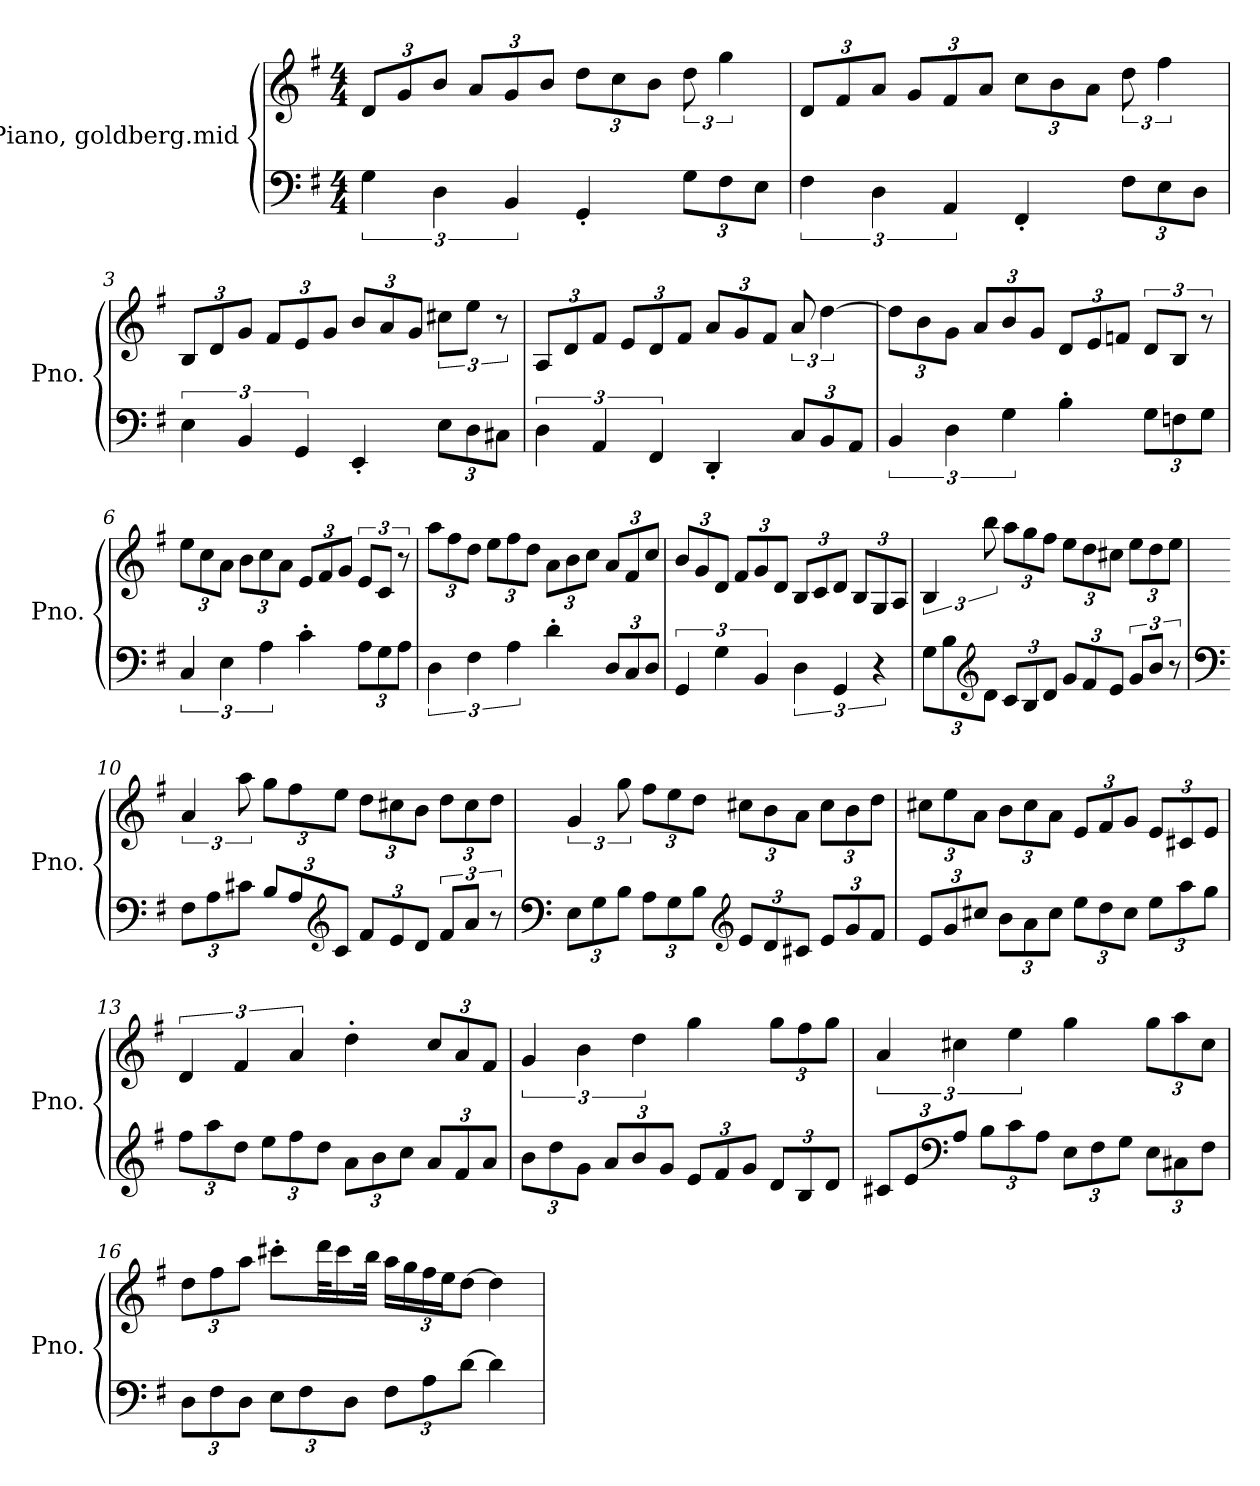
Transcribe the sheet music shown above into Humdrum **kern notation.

**kern	**kern
*part2	*part1
*staff2	*staff1
*I"Piano, goldberg.mid	*I"Piano, goldberg.mid
*I'Pno.	*I'Pno.
*clefF4	*clefG2
*k[f#]	*k[f#]
*M4/4	*M4/4
*MM160	*MM160
*	*Xbrackettup
=1	=1
6G\	12d/L
.	12g/
6D\	12b/J
.	12a/L
6BB/	12g/
.	12b/J
4GG'/	12dd\L
.	12cc\
.	12b\J
*Xbrackettup	*brackettup
12G\L	12dd\
12F#\	6gg\
12E\J	.
=2	=2
*brackettup	*Xbrackettup
6F#\	12d/L
.	12f#/
6D\	12a/J
.	12g/L
6AA/	12f#/
.	12a/J
4FF#'/	12cc\L
.	12b\
.	12a\J
*Xbrackettup	*brackettup
12F#\L	12dd\
12E\	6ff#\
12D\J	.
!!LO:LB:g=z
=3	=3
*brackettup	*Xbrackettup
6E\	12B/L
.	12d/
6BB/	12g/J
.	12f#/L
6GG/	12e/
.	12g/J
4EE'/	12b/L
.	12a/
.	12g/J
*Xbrackettup	*brackettup
12E\L	12cc#X\L
12D\	12ee\J
12C#X\J	12r
=4	=4
*brackettup	*Xbrackettup
6D\	12A/L
.	12d/
6AA/	12f#/J
.	12e/L
6FF#/	12d/
.	12f#/J
4DD'/	12a/L
.	12g/
.	12f#/J
*Xbrackettup	*brackettup
12C/L	12a/
12BB/	[6dd\
12AA/J	.
=5	=5
*brackettup	*Xbrackettup
6BB/	12dd\L]
.	12b\
6D\	12g\J
.	12a/L
6G\	12b/
.	12g/J
4B'\	12d/L
.	12e/
.	12fn/J
*Xbrackettup	*brackettup
12G\L	12d/L
12Fn\	12B/J
12G\J	12r
!!LO:LB:g=z
=6	=6
*brackettup	*Xbrackettup
6C/	12ee\L
.	12cc\
6E\	12a\J
.	12b\L
6A\	12cc\
.	12a\J
4c'\	12e/L
.	12f#/
.	12g/J
*Xbrackettup	*brackettup
12A\L	12e/L
12G\	12c/J
12A\J	12r
=7	=7
*brackettup	*Xbrackettup
6D\	12aa\L
.	12ff#\
6F#\	12dd\J
.	12ee\L
6A\	12ff#\
.	12dd\J
4d'\	12a\L
.	12b\
.	12cc\J
*Xbrackettup	*
12D/L	12a/L
12C/	12f#/
12D/J	12cc/J
=8	=8
*brackettup	*
6GG/	12b/L
.	12g/
6G\	12d/J
.	12f#/L
6BB/	12g/
.	12d/J
6D\	12B/L
.	12c/
6GG/	12d/J
.	12B/L
6r	12G/
.	12A/J
!!LO:LB:g=z
=9	=9
*Xbrackettup	*brackettup
12G\L	6B/
12B\	.
*clefG2	*
12d\J	12bb\
*	*Xbrackettup
12c/L	12aa\L
12B/	12gg\
12d/J	12ff#\J
12g/L	12ee\L
12f#/	12dd\
12e/J	12cc#X\J
*brackettup	*
12g/L	12ee\L
12b/J	12dd\
12r	12ee\J
=10	=10
*clefF4	*
*Xbrackettup	*brackettup
12F#\L	6a/
12A\	.
12c#X\J	12aa\
*	*Xbrackettup
12B/L	12gg\L
12A/	12ff#\
*clefG2	*
12c#/J	12ee\J
12f#/L	12dd\L
12e/	12cc#X\
12d/J	12b\J
*brackettup	*
12f#/L	12dd\L
12a/J	12cc#\
12r	12dd\J
!!LO:LB:g=z
=11	=11
*clefF4	*
*Xbrackettup	*brackettup
12E\L	6g/
12G\	.
12B\J	12gg\
*	*Xbrackettup
12A\L	12ff#\L
12G\	12ee\
12B\J	12dd\J
*clefG2	*
12e/L	12cc#X\L
12d/	12b\
12c#X/J	12a\J
12e/L	12cc#\L
12g/	12b\
12f#/J	12dd\J
=12	=12
12e/L	12cc#X\L
12g/	12ee\
12cc#X/J	12a\J
12b\L	12b\L
12a\	12cc#\
12cc#\J	12a\J
12ee\L	12e/L
12dd\	12f#/
12cc#\J	12g/J
12ee\L	12e/L
12aa\	12c#X/
12gg\J	12e/J
=13	=13
*	*brackettup
12ff#\L	6d/
12aa\	.
12dd\J	6f#/
12ee\L	.
12ff#\	6a/
12dd\J	.
12a\L	4dd'\
12b\	.
12cc\J	.
*	*Xbrackettup
12a/L	12cc/L
12f#/	12a/
12a/J	12f#/J
!!LO:LB:g=z
=14	=14
*	*brackettup
12b\L	6g/
12dd\	.
12g\J	6b\
12a/L	.
12b/	6dd\
12g/J	.
12e/L	4gg\
12f#/	.
12g/J	.
*	*Xbrackettup
12d/L	12gg\L
12B/	12ff#\
12d/J	12gg\J
=15	=15
*	*brackettup
12c#X/L	6a/
12e/	.
*clefF4	*
12A/J	6cc#X\
12B\L	.
12c#\	6ee\
12A\J	.
12E\L	4gg\
12F#\	.
12G\J	.
*	*Xbrackettup
12E\L	12gg\L
12C#X\	12aa\
12F#\J	12cc#\J
=16	=16
12D\L	12dd\L
12F#\	12ff#\
12D\J	12aa\J
12E\L	8ccc#X'\L
12F#\	.
.	32ddd\KL
.	16ccc#\
12D\J	.
.	32bb\JJk
12F#\L	24aa\LL
.	24gg\
12A\	24ff#\
.	24ee\J
[12d\J	[12dd\J
4d\]	4dd\]
=	=
*-	*-
